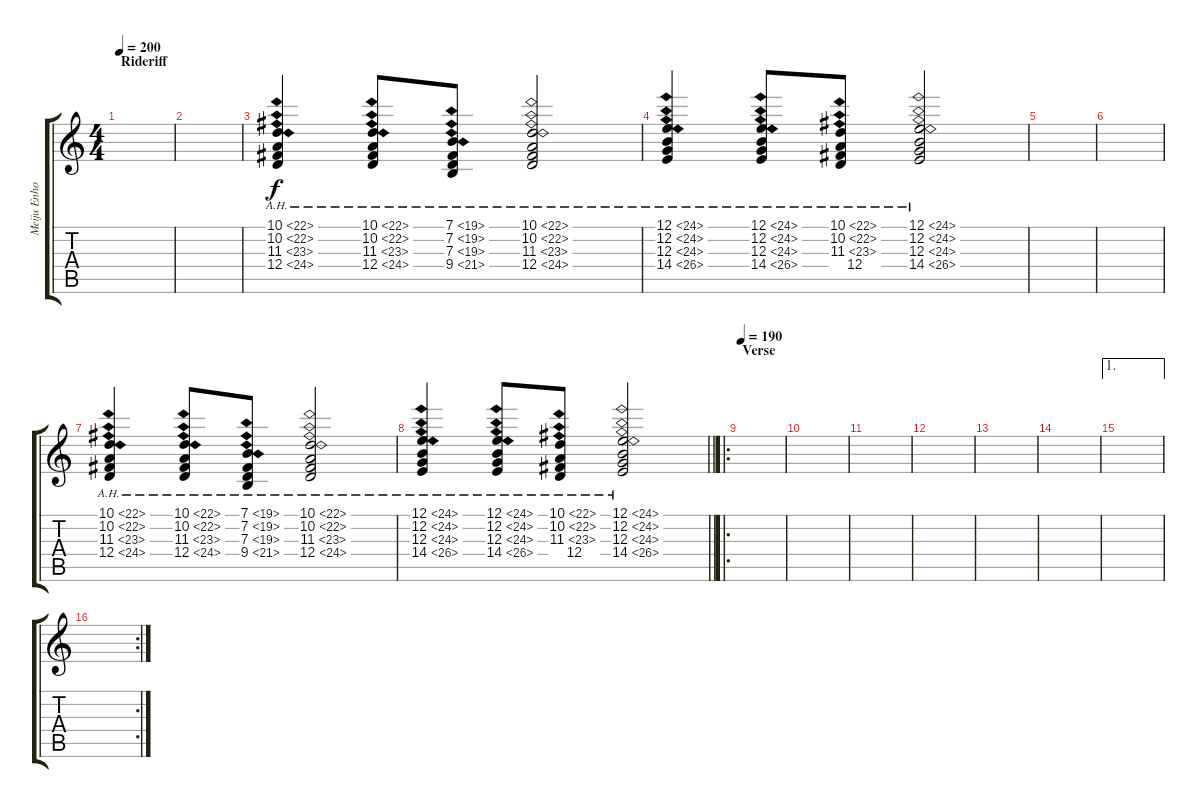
\track ("Meiju Enho" "Meiju Enho") {instrument brasssection}
\staff {score tabs}
\tuning (E4 B3 G3 D3 A2 E2) {hide}
\ts (4 4)
\section ("" "Rideriff")
\tempo 200
\clef g2
\ks c
|
|
(10.1{ah 12} 10.2{ah 12} 11.3{ah 12} 12.4{ah 12}).4{volume 14 instrument pad3polysynth} (10.1{ah 12} 10.2{ah 12} 11.3{ah 12} 12.4{ah 12}).8 (7.1{ah 12} 7.2{ah 12} 7.3{ah 12} 9.4{ah 12}).8 (10.1{ah 12} 10.2{ah 12} 11.3{ah 12} 12.4{ah 12}).2 |
(12.1{ah 12} 12.2{ah 12} 12.3{ah 12} 14.4{ah 12}).4 (12.1{ah 12} 12.2{ah 12} 12.3{ah 12} 14.4{ah 12}).8 (10.1{ah 12} 10.2{ah 12} 11.3{ah 12} 12.4).8 (12.1{ah 12} 12.2{ah 12} 12.3{ah 12} 14.4{ah 12}).2 |
|
|
(10.1{ah 12} 10.2{ah 12} 11.3{ah 12} 12.4{ah 12}).4{volume 6} (10.1{ah 12} 10.2{ah 12} 11.3{ah 12} 12.4{ah 12}).8 (7.1{ah 12} 7.2{ah 12} 7.3{ah 12} 9.4{ah 12}).8 (10.1{ah 12} 10.2{ah 12} 11.3{ah 12} 12.4{ah 12}).2 |
\barLineRight lightlight
(12.1{ah 12} 12.2{ah 12} 12.3{ah 12} 14.4{ah 12}).4{volume 10} (12.1{ah 12} 12.2{ah 12} 12.3{ah 12} 14.4{ah 12}).8 (10.1{ah 12} 10.2{ah 12} 11.3{ah 12} 12.4).8 (12.1{ah 12} 12.2{ah 12} 12.3{ah 12} 14.4{ah 12}).2 |
\ro
\section ("" "Verse")
\tempo 190
|
|
|
|
|
|
\ae 1
|
\rc 2
